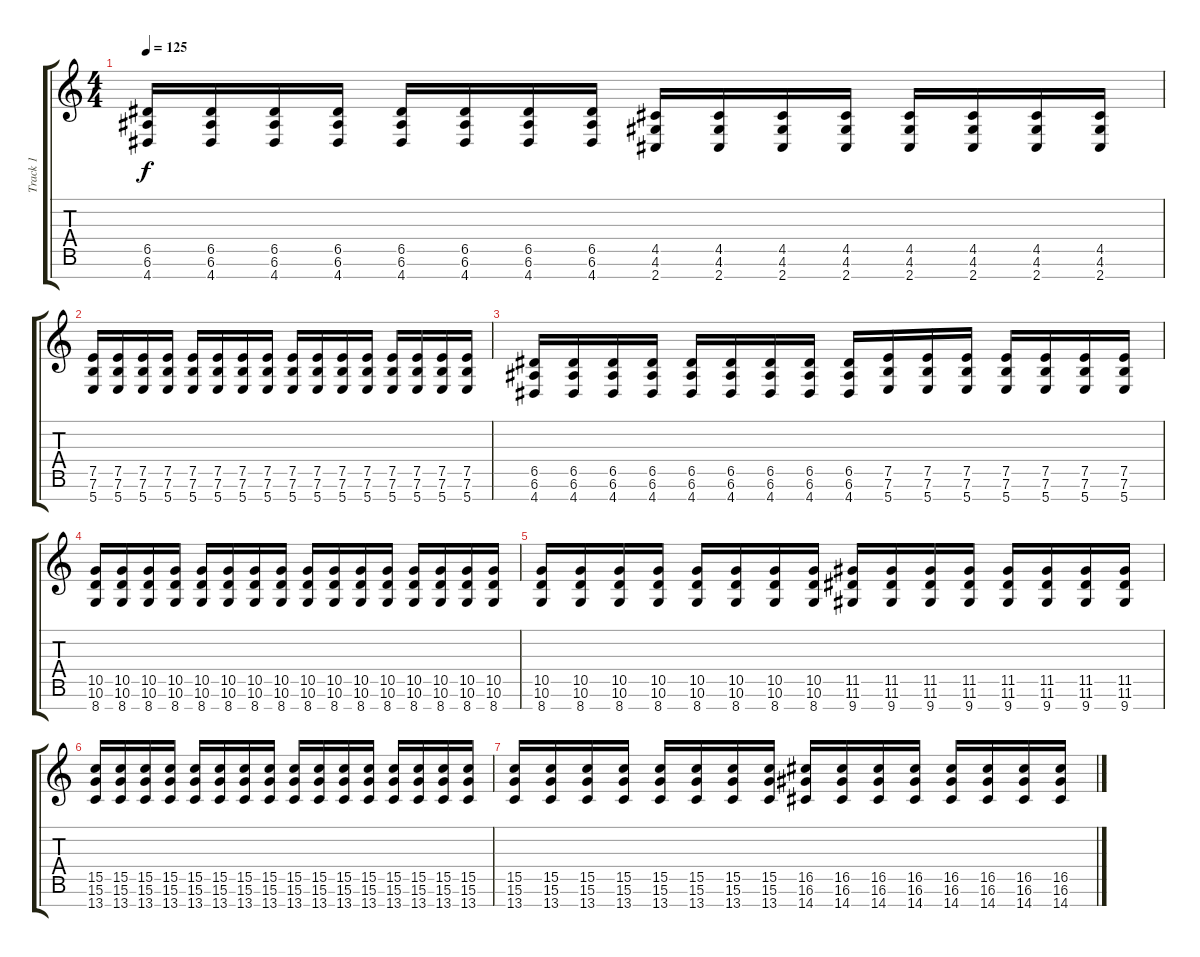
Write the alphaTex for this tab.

\track ("Track 1" "Track 1") {instrument distortionguitar}
\staff {score tabs}
\tuning (E4 B3 G3 D3 A2 E2 B1) {hide}
\ts (4 4)
\tempo 125
\clef g2
\ks c
(6.5 6.6 4.7).16{dy f} (6.5 6.6 4.7).16 (6.5 6.6 4.7).16 (6.5 6.6 4.7).16 (6.5 6.6 4.7).16 (6.5 6.6 4.7).16 (6.5 6.6 4.7).16 (6.5 6.6 4.7).16 (4.5 4.6 2.7).16 (4.5 4.6 2.7).16 (4.5 4.6 2.7).16 (4.5 4.6 2.7).16 (4.5 4.6 2.7).16 (4.5 4.6 2.7).16 (4.5 4.6 2.7).16 (4.5 4.6 2.7).16 |
(7.5 7.6 5.7).16 (7.5 7.6 5.7).16 (7.5 7.6 5.7).16 (7.5 7.6 5.7).16 (7.5 7.6 5.7).16 (7.5 7.6 5.7).16 (7.5 7.6 5.7).16 (7.5 7.6 5.7).16 (7.5 7.6 5.7).16 (7.5 7.6 5.7).16 (7.5 7.6 5.7).16 (7.5 7.6 5.7).16 (7.5 7.6 5.7).16 (7.5 7.6 5.7).16 (7.5 7.6 5.7).16 (7.5 7.6 5.7).16 |
(6.5 6.6 4.7).16 (6.5 6.6 4.7).16 (6.5 6.6 4.7).16 (6.5 6.6 4.7).16 (6.5 6.6 4.7).16 (6.5 6.6 4.7).16 (6.5 6.6 4.7).16 (6.5 6.6 4.7).16 (6.5 6.6 4.7).16 (7.5 7.6 5.7).16 (7.5 7.6 5.7).16 (7.5 7.6 5.7).16 (7.5 7.6 5.7).16 (7.5 7.6 5.7).16 (7.5 7.6 5.7).16 (7.5 7.6 5.7).16 |
(10.5 10.6 8.7).16 (10.5 10.6 8.7).16 (10.5 10.6 8.7).16 (10.5 10.6 8.7).16 (10.5 10.6 8.7).16 (10.5 10.6 8.7).16 (10.5 10.6 8.7).16 (10.5 10.6 8.7).16 (10.5 10.6 8.7).16 (10.5 10.6 8.7).16 (10.5 10.6 8.7).16 (10.5 10.6 8.7).16 (10.5 10.6 8.7).16 (10.5 10.6 8.7).16 (10.5 10.6 8.7).16 (10.5 10.6 8.7).16 |
(10.5 10.6 8.7).16 (10.5 10.6 8.7).16 (10.5 10.6 8.7).16 (10.5 10.6 8.7).16 (10.5 10.6 8.7).16 (10.5 10.6 8.7).16 (10.5 10.6 8.7).16 (10.5 10.6 8.7).16 (11.5 11.6 9.7).16 (11.5 11.6 9.7).16 (11.5 11.6 9.7).16 (11.5 11.6 9.7).16 (11.5 11.6 9.7).16 (11.5 11.6 9.7).16 (11.5 11.6 9.7).16 (11.5 11.6 9.7).16 |
(15.5 15.6 13.7).16 (15.5 15.6 13.7).16 (15.5 15.6 13.7).16 (15.5 15.6 13.7).16 (15.5 15.6 13.7).16 (15.5 15.6 13.7).16 (15.5 15.6 13.7).16 (15.5 15.6 13.7).16 (15.5 15.6 13.7).16 (15.5 15.6 13.7).16 (15.5 15.6 13.7).16 (15.5 15.6 13.7).16 (15.5 15.6 13.7).16 (15.5 15.6 13.7).16 (15.5 15.6 13.7).16 (15.5 15.6 13.7).16 |
(15.5 15.6 13.7).16 (15.5 15.6 13.7).16 (15.5 15.6 13.7).16 (15.5 15.6 13.7).16 (15.5 15.6 13.7).16 (15.5 15.6 13.7).16 (15.5 15.6 13.7).16 (15.5 15.6 13.7).16 (16.5 16.6 14.7).16 (16.5 16.6 14.7).16 (16.5 16.6 14.7).16 (16.5 16.6 14.7).16 (16.5 16.6 14.7).16 (16.5 16.6 14.7).16 (16.5 16.6 14.7).16 (16.5 16.6 14.7).16
